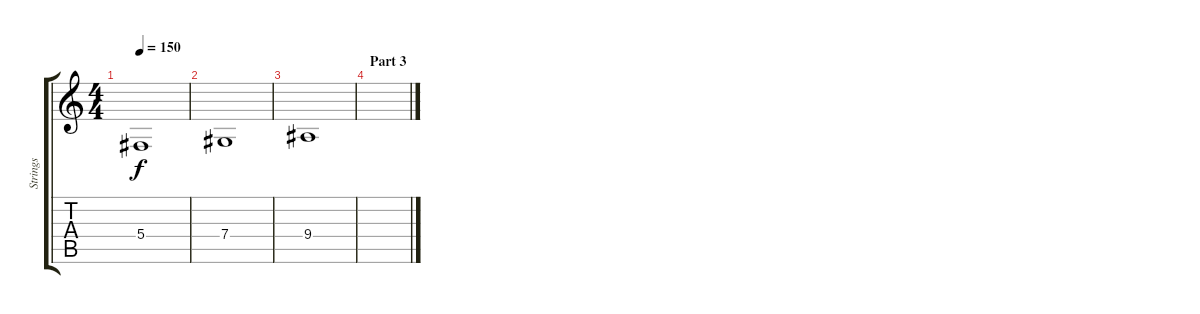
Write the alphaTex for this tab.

\track ("Strings" "Strings") {instrument stringensemble1}
\staff {score tabs}
\tuning (Eb4 Bb3 Gb3 Db3 Ab2 Eb2) {hide}
\ts (4 4)
\tempo 150
\clef g2
\ks c
5.4.1{dy f} |
7.4.1 |
9.4.1 |
\section ("" "Part 3")
